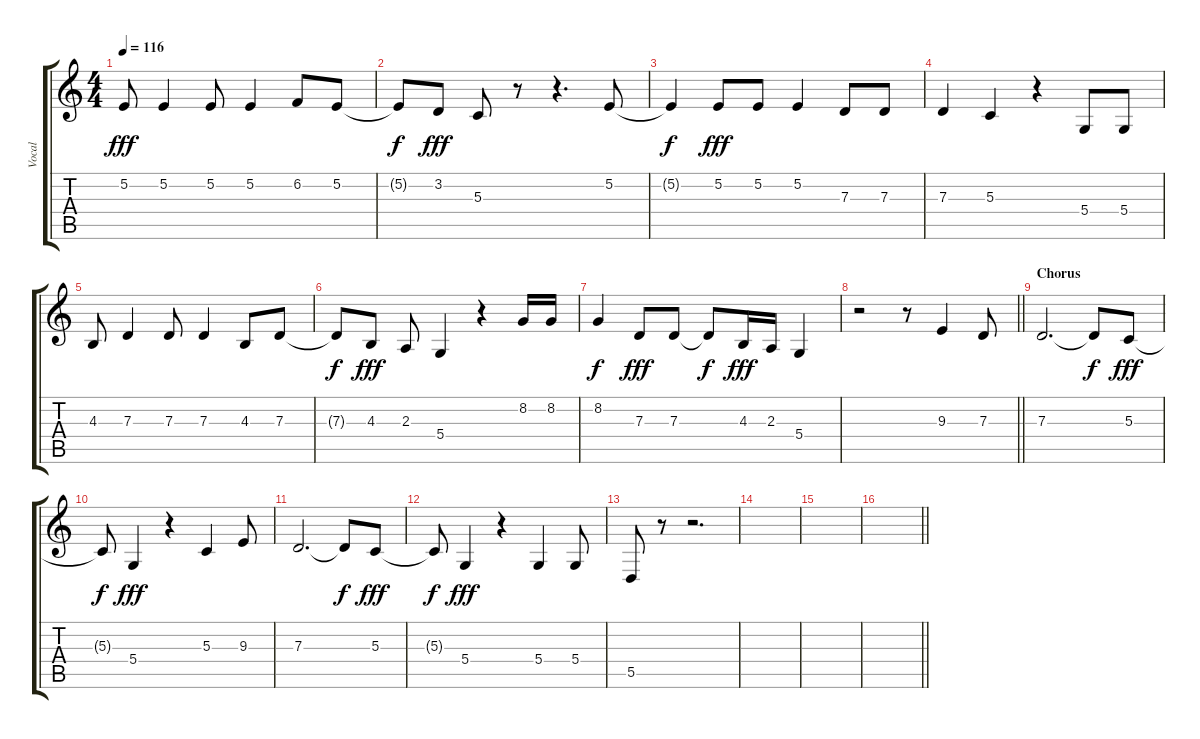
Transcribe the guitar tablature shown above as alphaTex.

\track ("Vocal" "Vocal") {instrument lead6voice}
\staff {score tabs}
\tuning (E4 B3 G3 D3 A2 E2) {hide}
\ts (4 4)
\tempo 116
\clef g2
\ks c
5.2.8{dy fff} 5.2.4 5.2.8 5.2.4 6.2.8 5.2.8 |
5.2{t}.8{dy f} 3.2.8{dy fff} 5.3.8 r.8 r.4{d} 5.2.8 |
5.2{t}.4{dy f} 5.2.8{dy fff} 5.2.8 5.2.4 7.3.8 7.3.8 |
7.3.4 5.3.4 r.4 5.4.8 5.4.8 |
4.3.8 7.3.4 7.3.8 7.3.4 4.3.8 7.3.8 |
7.3{t}.8{dy f} 4.3.8{dy fff} 2.3.8 5.4.4 r.4 8.2.16 8.2.16 |
8.2.4{dy f} 7.3.8{dy fff} 7.3.8 7.3{t}.8{dy f} 4.3.16{dy fff} 2.3.16 5.4.4 |
\barLineRight lightlight
r.2 r.8 9.3.4 7.3.8 |
\section ("" "Chorus")
7.3.2{d} 7.3{t}.8{dy f} 5.3.8{dy fff} |
5.3{t}.8{dy f} 5.4.4{dy fff} r.4 5.3.4 9.3.8 |
7.3.2{d} 7.3{t}.8{dy f} 5.3.8{dy fff} |
5.3{t}.8{dy f} 5.4.4{dy fff} r.4 5.4.4 5.4.8 |
5.5.8 r.8 r.2{d} |
|
|
\barLineRight lightlight
